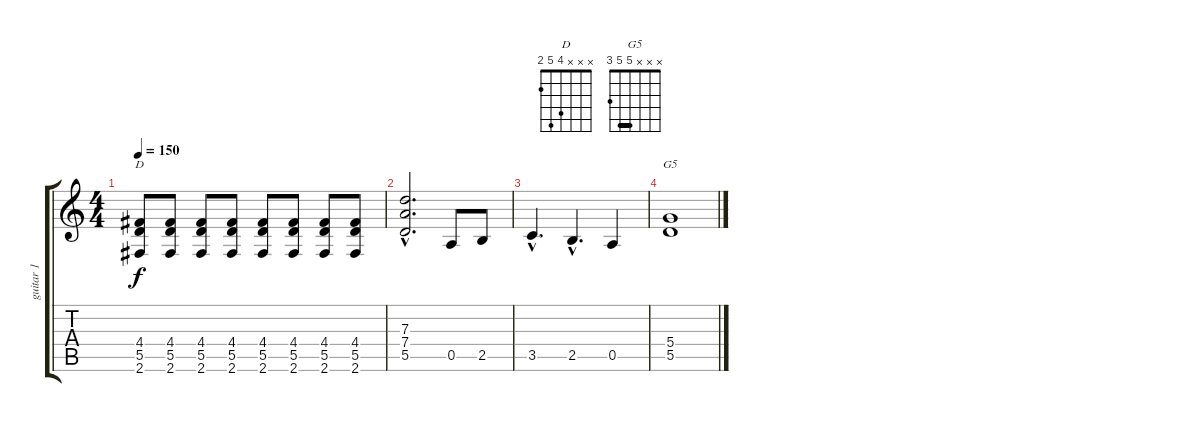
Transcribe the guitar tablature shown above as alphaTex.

\track ("guitar 1" "guitar 1") {instrument overdrivenguitar}
\staff {score tabs}
\tuning (E4 B3 G3 D3 A2 E2) {hide}
\chord ("D" x x x 4 5 2)
\chord ("G5" x x x 5 5 3) {barre 5}
\ts (4 4)
\tempo 150
\clef g2
\ks c
(4.4 5.5 2.6).8{ch "D" dy f} (4.4 5.5 2.6).8 (4.4 5.5 2.6).8 (4.4 5.5 2.6).8 (4.4 5.5 2.6).8 (4.4 5.5 2.6).8 (4.4 5.5 2.6).8 (4.4 5.5 2.6).8 |
(7.3{hac} 7.4{hac} 5.5{hac}).2{d} 0.5.8 2.5.8 |
3.5{hac}.4{d} 2.5{hac}.4{d} 0.5.4 |
(5.4 5.5).1{ch "G5"}
